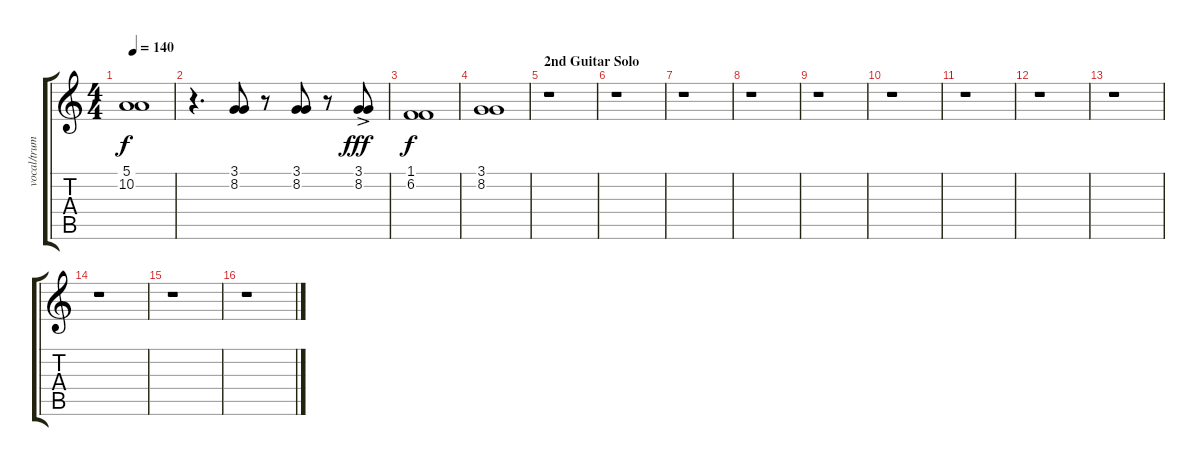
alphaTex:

\track ("vocal/trumpet" "vocal/trum") {instrument choiraahs}
\staff {score tabs}
\tuning (E4 B3 G3 D3 A2 E2) {hide}
\ts (4 4)
\tempo 140
\clef g2
\ks c
(5.1{t} 10.2{t}).1{dy f} |
r.4{d instrument trumpet} (3.1 8.2).8 r.8 (3.1 8.2).8 r.8 (3.1 8.2{ac}).8{dy fff} |
(1.1 6.2).1{dy f} |
(3.1 8.2).1 |
\section ("" "2nd Guitar Solo")
r.1 |
r.1 |
r.1 |
r.1 |
r.1 |
r.1 |
r.1 |
r.1 |
r.1 |
r.1 |
r.1 |
r.1
